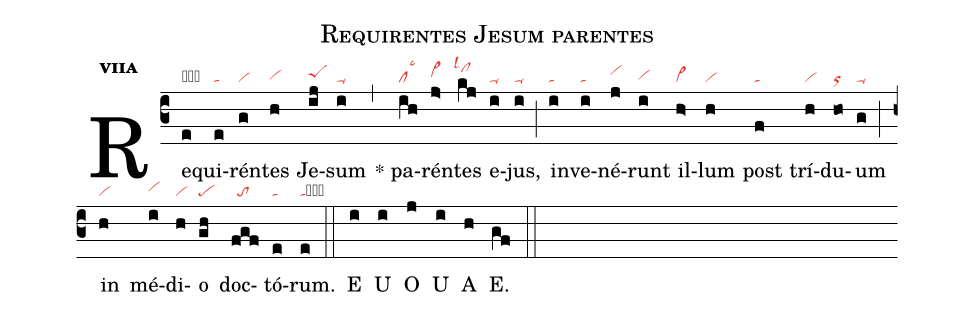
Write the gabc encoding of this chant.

name:Requirentes Jesum parentes;
office-part:an;
mode:7a;
nabc-lines:1;
%%
initial-style: 1;
name: Requirentes Jesum parentes;
mode: 7;
office-part: Antiphona;
annotation: Ant.;
annotation: vii a;
nabc-lines: 1;
%%
(c3) Re(e|obta)qui(e|ta)rén(g|vi)tes(h|vihg) Je(ij|peShh)sum(i|ta-) (,) <sp>*</sp> pa(ih|cllsc3)rén(j>|vi>hh)tes(kj|`clhjlsl1) e(i|ta-)jus,(i|ta-) (;) in(i|ta)ve(i|ta)né(j|vihi)runt(i|vihg) il(h>|vi>)lum(h|vi) post(f|ta) trí(h|vi)du(ho|or)um(g|ta-) (;) in(h|vi) mé(i|vihh)di(h|vi)o(gh|pe) doc(fgf|//to)tó(e|ta)rum.(e|tacb) (::)
<eu>E(i) U(i) O(j) U(i) A(h) E.(gf) </eu>(::)
